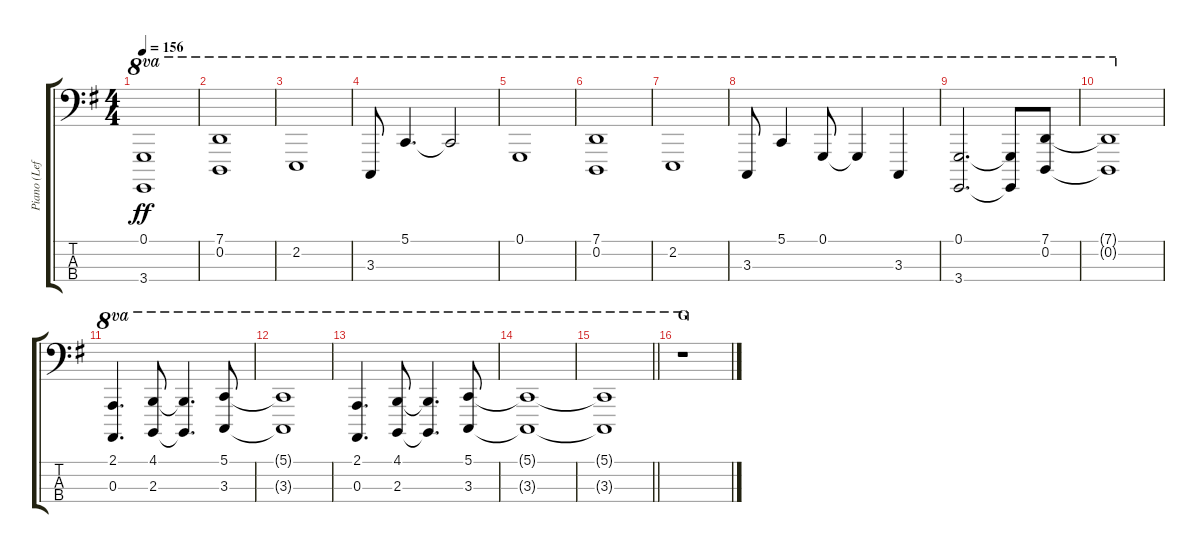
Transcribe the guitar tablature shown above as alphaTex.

\track ("Piano (Left Hand)" "Piano (Lef") {instrument acousticgrandpiano}
\staff {score tabs}
\tuning (G2 D2 A1 E1) {hide}
\ts (4 4)
\tempo 156
\clef f4
\ks g
(0.1 3.4).1{ot 8va dy ff} |
(7.1 0.2).1{ot 8va} |
2.2.1{ot 8va} |
3.3.8{ot 8va} 5.1.4{d ot 8va} 5.1{t}.2{ot 8va} |
0.1.1{ot 8va} |
(7.1 0.2).1{ot 8va} |
2.2.1{ot 8va} |
3.3.8{ot 8va} 5.1.4{ot 8va} 0.1.8{ot 8va} 0.1{t}.4{ot 8va} 3.3.4{ot 8va} |
(0.1 3.4).2{d ot 8va} (0.1{t} 3.4{t}).8{ot 8va} (7.1 0.2).8{ot 8va} |
(7.1{t} 0.2{t}).1{ot 8va} |
(2.1 0.3).4{d ot 8va} (4.1 2.3).8{ot 8va} (4.1{t} 2.3{t}).4{d ot 8va} (5.1 3.3).8{ot 8va} |
(5.1{t} 3.3{t}).1{ot 8va} |
(2.1 0.3).4{d ot 8va} (4.1 2.3).8{ot 8va} (4.1{t} 2.3{t}).4{d ot 8va} (5.1 3.3).8{ot 8va} |
(5.1{t} 3.3{t}).1{ot 8va} |
\barLineRight lightlight
(5.1{t} 3.3{t}).1{ot 8va} |
\section ("" "G")
r.1{ot 8va}
